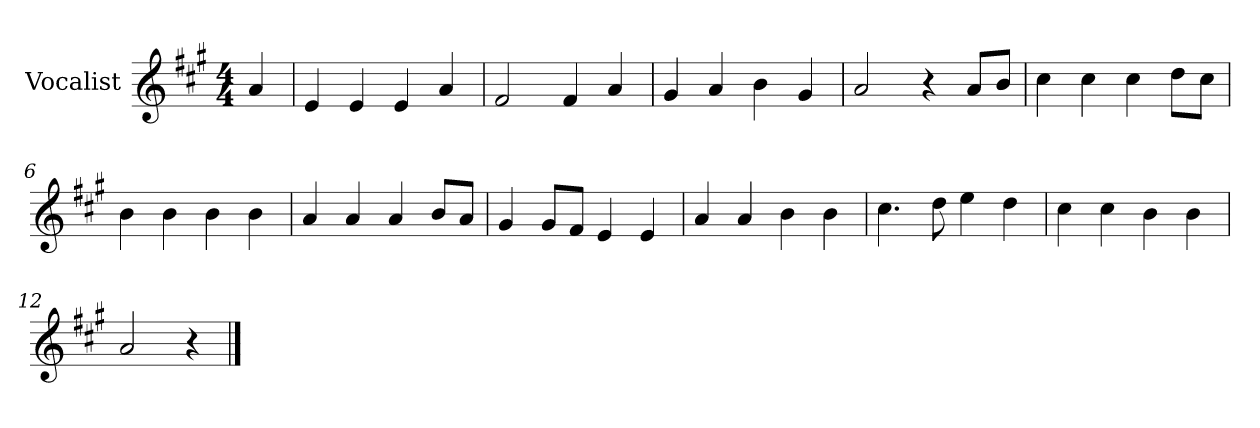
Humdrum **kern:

**kern
*part1
*staff1
*I"Vocalist
*k[f#c#g#]
*A:
*M4/4
=
4a
=1
4e
4e
4e
4a
=2
2f#
4f#
4a
=3
4g#
4a
4b
4g#
=4
2a
4r
8aL
8bJ
=5
4cc#
4cc#
4cc#
8ddL
8cc#J
=6
4b
4b
4b
4b
=7
4a
4a
4a
8bL
8aJ
=8
4g#
8g#L
8f#J
4e
4e
=9
4a
4a
4b
4b
=10
4.cc#
8dd
4ee
4dd
=11
4cc#
4cc#
4b
4b
=12
2a
4r
==
*-
